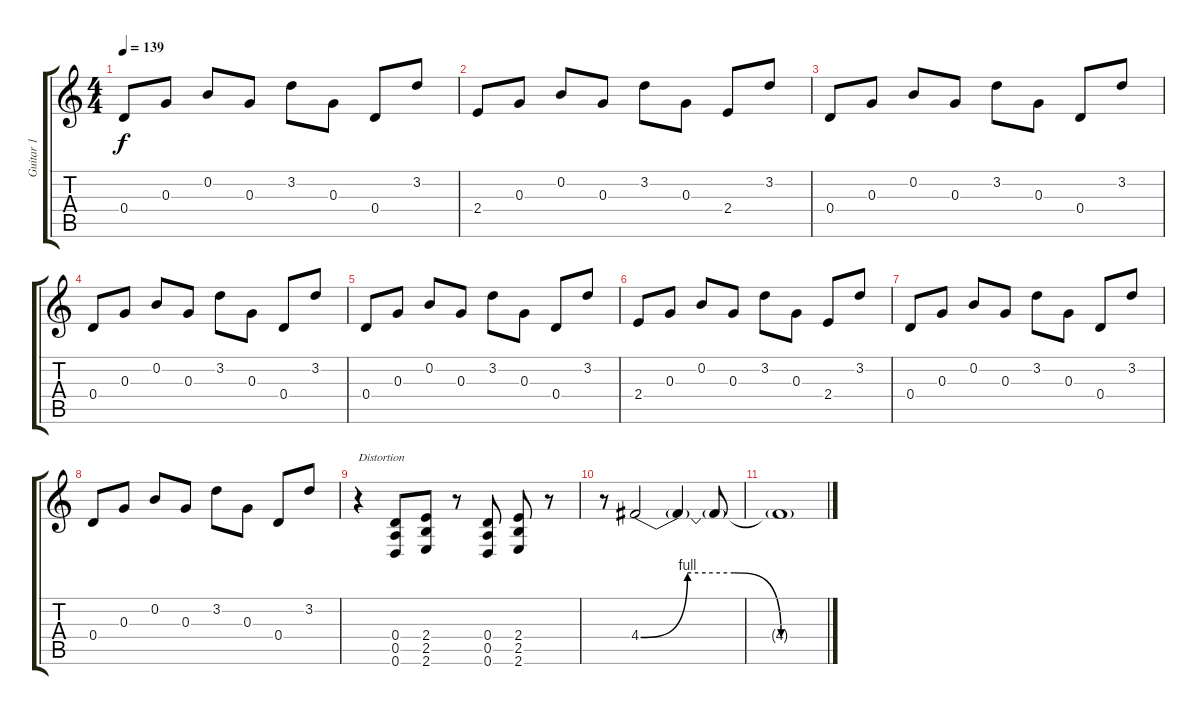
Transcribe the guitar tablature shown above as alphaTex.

\track ("Guitar 1" "Guitar 1") {instrument electricguitarclean}
\staff {score tabs}
\tuning (E4 B3 G3 D3 A2 D2) {hide}
\ts (4 4)
\tempo 139
\clef g2
\ks c
0.4.8{dy f} 0.3.8 0.2.8 0.3.8 3.2.8 0.3.8 0.4.8 3.2.8 |
2.4.8 0.3.8 0.2.8 0.3.8 3.2.8 0.3.8 2.4.8 3.2.8 |
0.4.8 0.3.8 0.2.8 0.3.8 3.2.8 0.3.8 0.4.8 3.2.8 |
0.4.8 0.3.8 0.2.8 0.3.8 3.2.8 0.3.8 0.4.8 3.2.8 |
0.4.8 0.3.8 0.2.8 0.3.8 3.2.8 0.3.8 0.4.8 3.2.8 |
2.4.8 0.3.8 0.2.8 0.3.8 3.2.8 0.3.8 2.4.8 3.2.8 |
0.4.8 0.3.8 0.2.8 0.3.8 3.2.8 0.3.8 0.4.8 3.2.8 |
0.4.8 0.3.8 0.2.8 0.3.8 3.2.8 0.3.8 0.4.8 3.2.8 |
r.4{txt "Distortion" instrument distortionguitar} (0.4 0.5 0.6).8 (2.4 2.5 2.6).8 r.8 (0.4 0.5 0.6).8 (2.4 2.5 2.6).8 r.8 |
r.8 4.4{be (custom 0 0 15 4 30 4 45 0 60 0)}.2 4.4{t}.4 4.4{t}.8 |
4.4{t}.1
